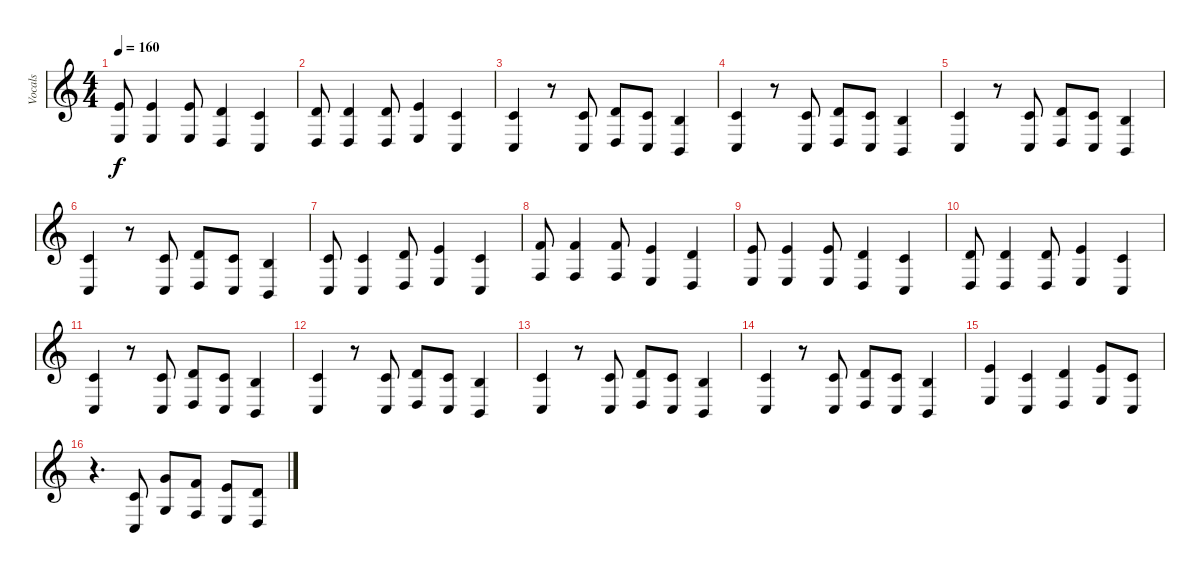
\track ("Vocals" "Vocals") {instrument sopranosax}
\staff {score}
\tuning (E4 B3 G3 D3 A2 E2) {hide}
\ts (4 4)
\tempo 160
\clef g2
\ks c
(0.1 2.4).8{dy f} (0.1 2.4).4 (0.1 2.4).8 (3.2 0.4).4 (1.2 3.5).4 |
(3.2 0.4).8 (3.2 0.4).4 (3.2 0.4).8 (0.1 2.4).4 (1.2 3.5).4 |
(1.2 3.5).4 r.8 (1.2 3.5).8 (3.2 0.4).8 (1.2 3.5).8 (0.2 2.5).4 |
(1.2 3.5).4 r.8 (1.2 3.5).8 (3.2 0.4).8 (1.2 3.5).8 (0.2 2.5).4 |
(1.2 3.5).4 r.8 (1.2 3.5).8 (3.2 0.4).8 (1.2 3.5).8 (0.2 2.5).4 |
(1.2 3.5).4 r.8 (1.2 3.5).8 (3.2 0.4).8 (1.2 3.5).8 (0.2 2.5).4 |
(1.2 3.5).8 (1.2 3.5).4 (3.2 0.4).8 (0.1 2.4).4 (1.2 3.5).4 |
(1.1 3.4).8 (1.1 3.4).4 (1.1 3.4).8 (0.1 2.4).4 (3.2 0.4).4 |
(0.1 2.4).8 (0.1 2.4).4 (0.1 2.4).8 (3.2 0.4).4 (1.2 3.5).4 |
(3.2 0.4).8 (3.2 0.4).4 (3.2 0.4).8 (0.1 2.4).4 (1.2 3.5).4 |
(1.2 3.5).4 r.8 (1.2 3.5).8 (3.2 0.4).8 (1.2 3.5).8 (0.2 2.5).4 |
(1.2 3.5).4 r.8 (1.2 3.5).8 (3.2 0.4).8 (1.2 3.5).8 (0.2 2.5).4 |
(1.2 3.5).4 r.8 (1.2 3.5).8 (3.2 0.4).8 (1.2 3.5).8 (0.2 2.5).4 |
(1.2 3.5).4 r.8 (1.2 3.5).8 (3.2 0.4).8 (1.2 3.5).8 (0.2 2.5).4 |
(0.1 2.4).4 (1.2 3.5).4 (3.2 0.4).4 (0.1 2.4).8 (1.2 3.5).8 |
r.4{d} (1.2 3.5).8 (3.1 0.3).8 (1.1 3.4).8 (0.1 2.4).8 (3.2 0.4).8
